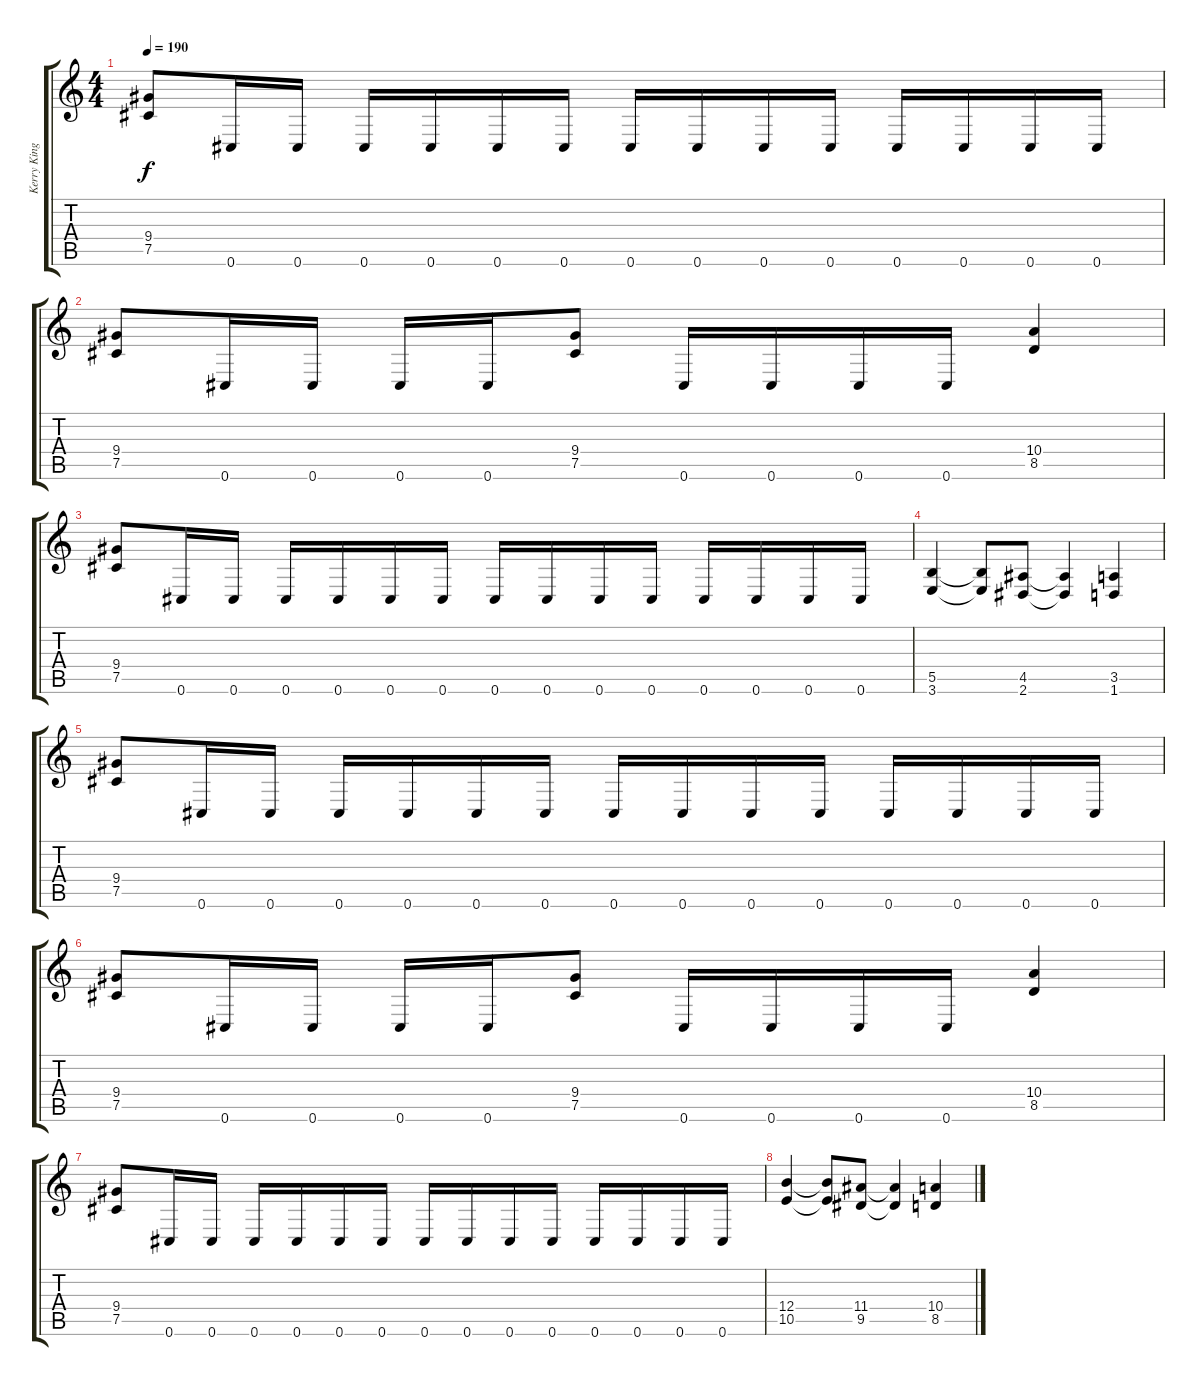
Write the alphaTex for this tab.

\track ("Kerry King" "Kerry King") {instrument distortionguitar}
\staff {score tabs}
\tuning (Db4 Ab3 E3 B2 Gb2 Db2) {hide}
\ts (4 4)
\tempo 190
\clef g2
\ks c
(9.4 7.5).8{dy f} 0.6.16 0.6.16 0.6.16 0.6.16 0.6.16 0.6.16 0.6.16 0.6.16 0.6.16 0.6.16 0.6.16 0.6.16 0.6.16 0.6.16 |
(9.4 7.5).8 0.6.16 0.6.16 0.6.16 0.6.16 (9.4 7.5).8 0.6.16 0.6.16 0.6.16 0.6.16 (10.4 8.5).4 |
(9.4 7.5).8 0.6.16 0.6.16 0.6.16 0.6.16 0.6.16 0.6.16 0.6.16 0.6.16 0.6.16 0.6.16 0.6.16 0.6.16 0.6.16 0.6.16 |
(5.5 3.6).4 (5.5{t} 3.6{t}).8 (4.5 2.6).8 (4.5{t} 2.6{t}).4 (3.5 1.6).4 |
(9.4 7.5).8 0.6.16 0.6.16 0.6.16 0.6.16 0.6.16 0.6.16 0.6.16 0.6.16 0.6.16 0.6.16 0.6.16 0.6.16 0.6.16 0.6.16 |
(9.4 7.5).8 0.6.16 0.6.16 0.6.16 0.6.16 (9.4 7.5).8 0.6.16 0.6.16 0.6.16 0.6.16 (10.4 8.5).4 |
(9.4 7.5).8 0.6.16 0.6.16 0.6.16 0.6.16 0.6.16 0.6.16 0.6.16 0.6.16 0.6.16 0.6.16 0.6.16 0.6.16 0.6.16 0.6.16 |
(12.4 10.5).4 (12.4{t} 10.5{t}).8 (11.4 9.5).8 (11.4{t} 9.5{t}).4 (10.4 8.5).4
